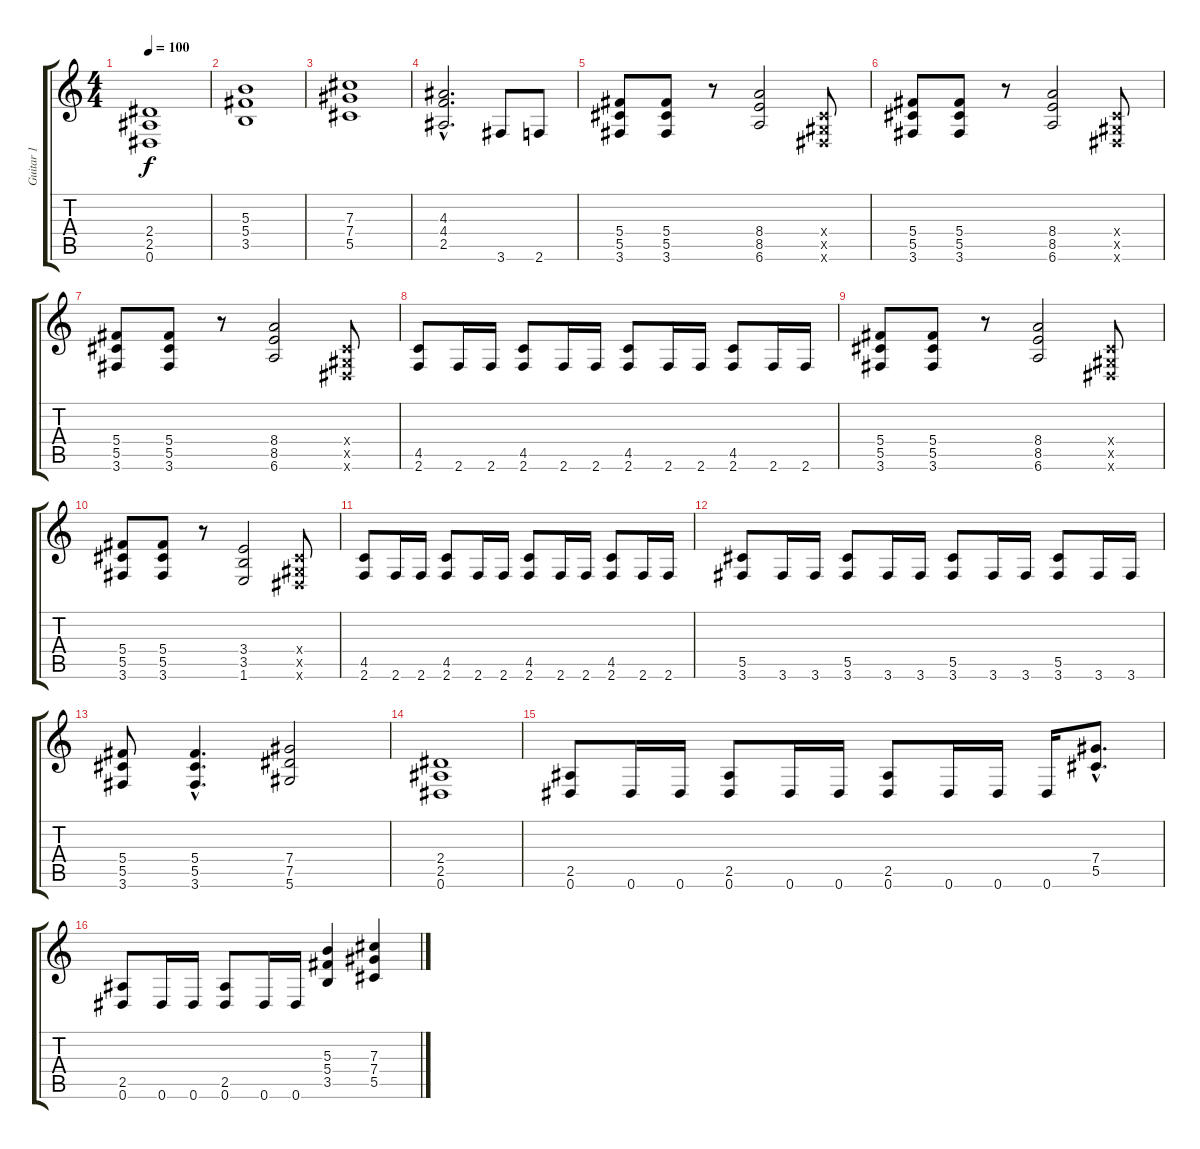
\track ("Guitar 1" "Guitar 1") {instrument distortionguitar}
\staff {score tabs}
\tuning (Eb4 Bb3 Gb3 Db3 Ab2 Eb2) {hide}
\ts (4 4)
\tempo 100
\clef g2
\ks c
(2.4 2.5 0.6).1{dy f} |
(5.3 5.4 3.5).1 |
(7.3 7.4 5.5).1 |
(4.3{hac} 4.4{hac} 2.5{hac}).2{d} 3.6.8 2.6.8 |
(5.4 5.5 3.6).8 (5.4 5.5 3.6).8 r.8 (8.4 8.5 6.6).2 (0.4{x} 0.5{x} 0.6{x}).8 |
(5.4 5.5 3.6).8 (5.4 5.5 3.6).8 r.8 (8.4 8.5 6.6).2 (0.4{x} 0.5{x} 0.6{x}).8 |
(5.4 5.5 3.6).8 (5.4 5.5 3.6).8 r.8 (8.4 8.5 6.6).2 (0.4{x} 0.5{x} 0.6{x}).8 |
(4.5 2.6).8 2.6.16 2.6.16 (4.5 2.6).8 2.6.16 2.6.16 (4.5 2.6).8 2.6.16 2.6.16 (4.5 2.6).8 2.6.16 2.6.16 |
(5.4 5.5 3.6).8 (5.4 5.5 3.6).8 r.8 (8.4 8.5 6.6).2 (0.4{x} 0.5{x} 0.6{x}).8 |
(5.4 5.5 3.6).8 (5.4 5.5 3.6).8 r.8 (3.4 3.5 1.6).2 (0.4{x} 0.5{x} 0.6{x}).8 |
(4.5 2.6).8 2.6.16 2.6.16 (4.5 2.6).8 2.6.16 2.6.16 (4.5 2.6).8 2.6.16 2.6.16 (4.5 2.6).8 2.6.16 2.6.16 |
(5.5 3.6).8 3.6.16 3.6.16 (5.5 3.6).8 3.6.16 3.6.16 (5.5 3.6).8 3.6.16 3.6.16 (5.5 3.6).8 3.6.16 3.6.16 |
(5.4 5.5 3.6).8 (5.4{hac} 5.5{hac} 3.6{hac}).4{d} (7.4 7.5 5.6).2 |
(2.4 2.5 0.6).1 |
(2.5 0.6).8 0.6.16 0.6.16 (2.5 0.6).8 0.6.16 0.6.16 (2.5 0.6).8 0.6.16 0.6.16 0.6.16 (7.4{hac} 5.5{hac}).8{d} |
(2.5 0.6).8 0.6.16 0.6.16 (2.5 0.6).8 0.6.16 0.6.16 (5.3 5.4 3.5).4 (7.3 7.4 5.5).4
